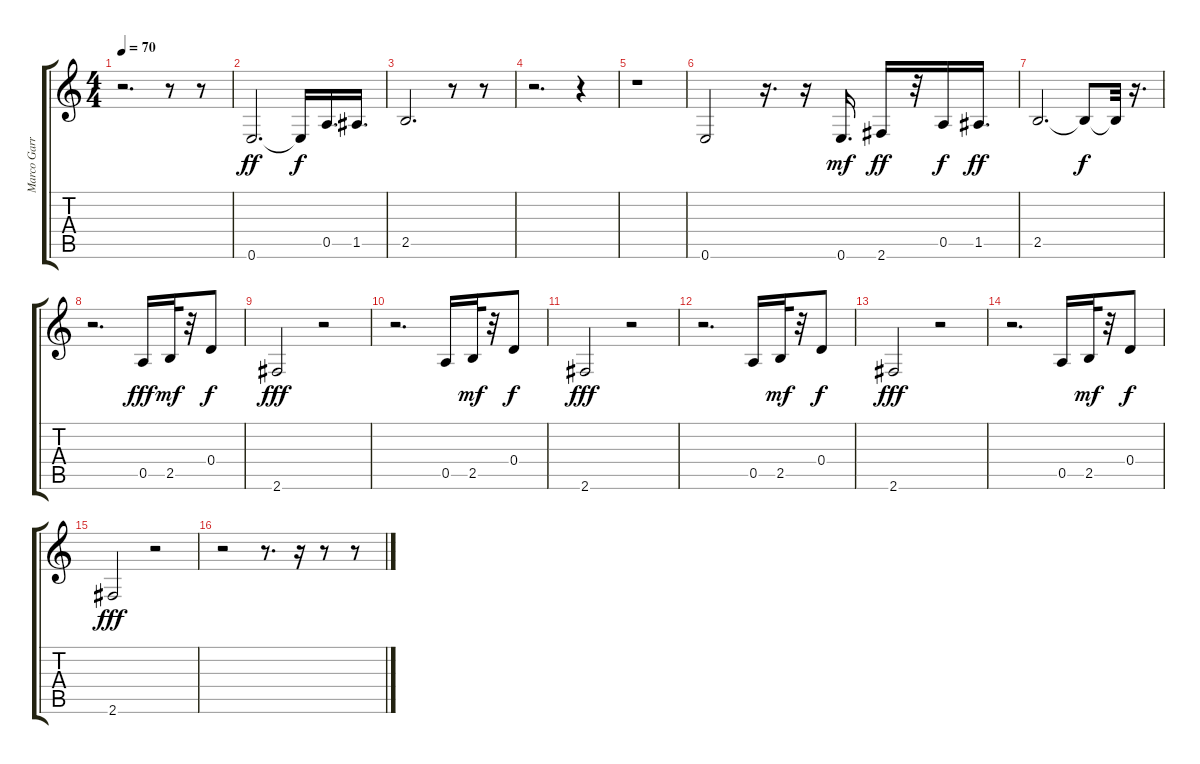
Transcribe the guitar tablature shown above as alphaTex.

\track ("Marco Garrincha" "Marco Garr") {instrument electricbassfinger}
\staff {score tabs}
\tuning (E4 B3 G3 D3 A2 E2) {hide}
\ts (4 4)
\tempo 70
\clef g2
\ks c
r.2{d dy mf} r.8 r.8 |
0.6.2{d dy ff} 0.6{t}.16{dy f} 0.5.16{d} 1.5.16{d} |
2.5.2{d} r.8 r.8 |
r.2{d} r.4 |
r.1 |
0.6.2 r.16{d} r.16 0.6.16{d dy mf} 2.6.16{dy ff} r.32 0.5.16{dy f} 1.5.16{d dy ff} |
2.5.2{d} 2.5{t}.8{dy f} 2.5{t}.32 r.16{d} |
r.2{d} 0.5.16{dy fff} 2.5.32{dy mf} r.32 0.4.8{dy f} |
2.6.2{dy fff} r.2 |
r.2{d} 0.5.16 2.5.32{dy mf} r.32 0.4.8{dy f} |
2.6.2{dy fff} r.2 |
r.2{d} 0.5.16 2.5.32{dy mf} r.32 0.4.8{dy f} |
2.6.2{dy fff} r.2 |
r.2{d} 0.5.16 2.5.32{dy mf} r.32 0.4.8{dy f} |
2.6.2{dy fff} r.2 |
r.2 r.8{d} r.16 r.8 r.8
